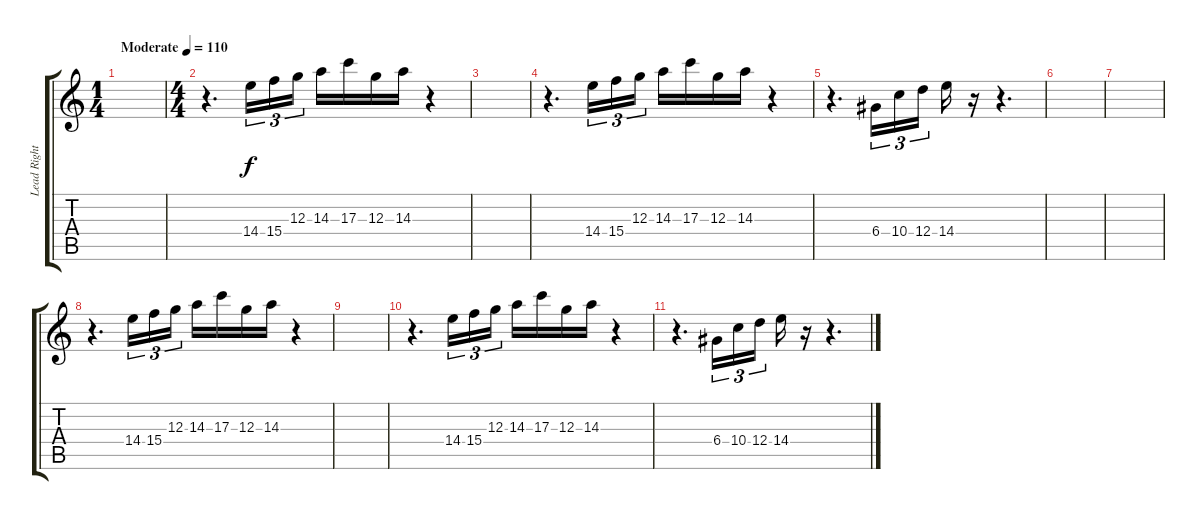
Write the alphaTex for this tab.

\track ("Lead Right" "Lead Right") {instrument overdrivenguitar}
\staff {score tabs}
\tuning (F4 C4 G3 D3 A2 E2) {hide}
\ts (1 4)
\tempo (110 "Moderate")
\clef g2
\ks c
|
\ts (4 4)
r.4{d} 14.4.16{tu (3 2)} 15.4.16{tu (3 2)} 12.3.16{tu (3 2)} 14.3.16 17.3.16 12.3.16 14.3.16 r.4 |
|
r.4{d} 14.4.16{tu (3 2)} 15.4.16{tu (3 2)} 12.3.16{tu (3 2)} 14.3.16 17.3.16 12.3.16 14.3.16 r.4 |
r.4{d} 6.4.16{tu (3 2)} 10.4.16{tu (3 2)} 12.4.16{tu (3 2)} 14.4.16 r.16 r.4{d} |
|
|
r.4{d} 14.4.16{tu (3 2)} 15.4.16{tu (3 2)} 12.3.16{tu (3 2)} 14.3.16 17.3.16 12.3.16 14.3.16 r.4 |
|
r.4{d} 14.4.16{tu (3 2)} 15.4.16{tu (3 2)} 12.3.16{tu (3 2)} 14.3.16 17.3.16 12.3.16 14.3.16 r.4 |
r.4{d} 6.4.16{tu (3 2)} 10.4.16{tu (3 2)} 12.4.16{tu (3 2)} 14.4.16 r.16 r.4{d}
